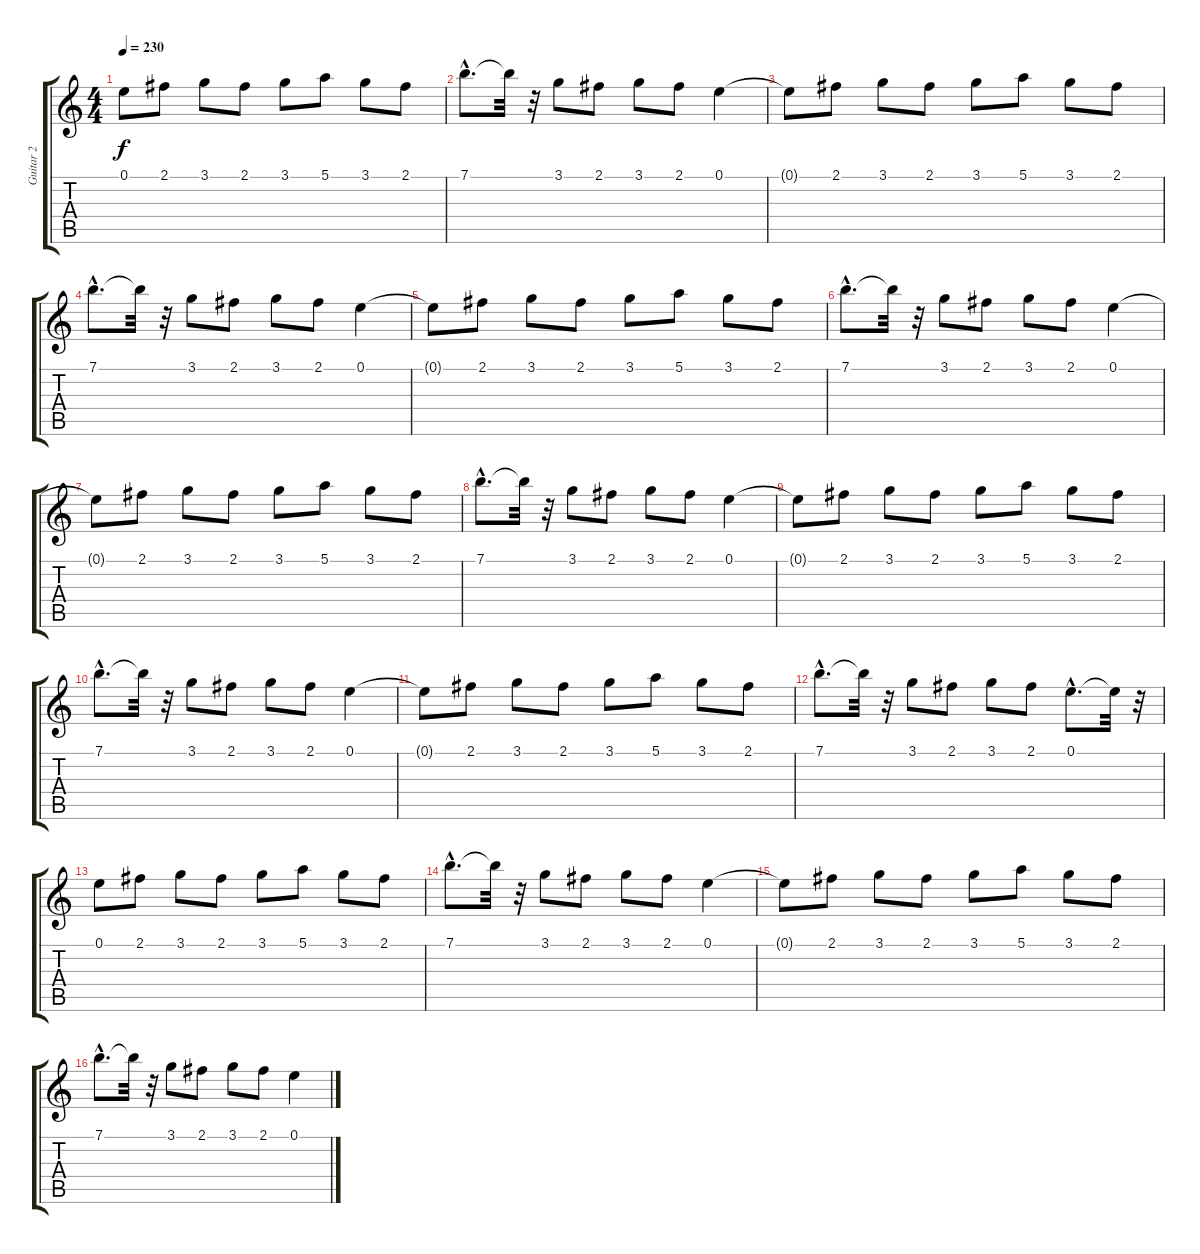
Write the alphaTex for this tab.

\track ("Guitar 2" "Guitar 2") {instrument overdrivenguitar}
\staff {score tabs}
\tuning (E4 B3 G3 D3 A2 E2) {hide}
\ts (4 4)
\tempo 230
\clef g2
\ks c
0.1{t}.8{dy f} 2.1.8 3.1.8 2.1.8 3.1.8 5.1.8 3.1.8 2.1.8 |
7.1{hac}.8{d} 7.1{t}.32 r.32 3.1.8 2.1.8 3.1.8 2.1.8 0.1.4 |
0.1{t}.8 2.1.8 3.1.8 2.1.8 3.1.8 5.1.8 3.1.8 2.1.8 |
7.1{hac}.8{d} 7.1{t}.32 r.32 3.1.8 2.1.8 3.1.8 2.1.8 0.1.4 |
0.1{t}.8 2.1.8 3.1.8 2.1.8 3.1.8 5.1.8 3.1.8 2.1.8 |
7.1{hac}.8{d} 7.1{t}.32 r.32 3.1.8 2.1.8 3.1.8 2.1.8 0.1.4 |
0.1{t}.8 2.1.8 3.1.8 2.1.8 3.1.8 5.1.8 3.1.8 2.1.8 |
7.1{hac}.8{d} 7.1{t}.32 r.32 3.1.8 2.1.8 3.1.8 2.1.8 0.1.4 |
0.1{t}.8 2.1.8 3.1.8 2.1.8 3.1.8 5.1.8 3.1.8 2.1.8 |
7.1{hac}.8{d} 7.1{t}.32 r.32 3.1.8 2.1.8 3.1.8 2.1.8 0.1.4 |
0.1{t}.8 2.1.8 3.1.8 2.1.8 3.1.8 5.1.8 3.1.8 2.1.8 |
7.1{hac}.8{d} 7.1{t}.32 r.32 3.1.8 2.1.8 3.1.8 2.1.8 0.1{hac}.8{d} 0.1{t}.32 r.32 |
0.1.8 2.1.8 3.1.8 2.1.8 3.1.8 5.1.8 3.1.8 2.1.8 |
7.1{hac}.8{d} 7.1{t}.32 r.32 3.1.8 2.1.8 3.1.8 2.1.8 0.1.4 |
0.1{t}.8 2.1.8 3.1.8 2.1.8 3.1.8 5.1.8 3.1.8 2.1.8 |
7.1{hac}.8{d} 7.1{t}.32 r.32 3.1.8 2.1.8 3.1.8 2.1.8 0.1.4
